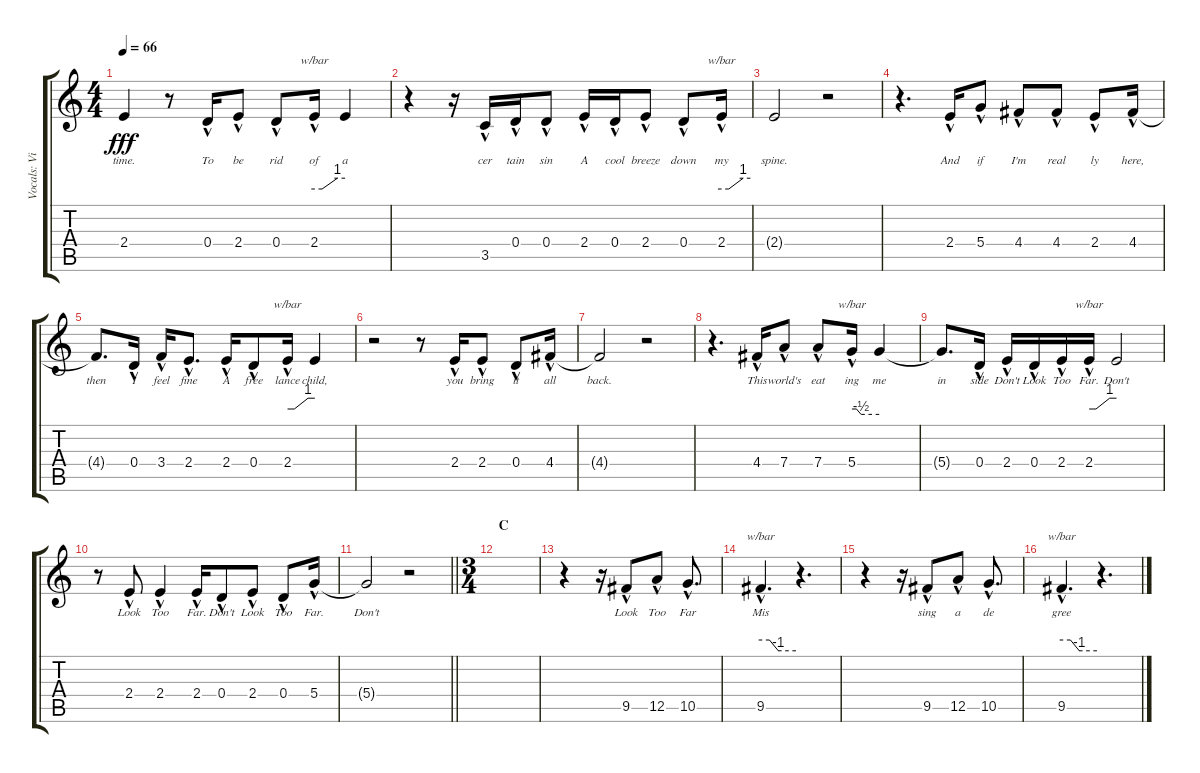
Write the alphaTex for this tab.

\track ("Vocals: Vincent" "Vocals: Vi") {instrument acousticguitarnylon}
\staff {score tabs}
\tuning (E4 B3 G3 D3 A2 E2) {hide}
\ts (4 4)
\tempo 66
\clef g2
\ks c
2.4{t}.4{lyrics (0 "time.") lyrics (1 "") lyrics (2 "") lyrics (3 "") lyrics (4 "") dy fff} r.8 0.4{hac}.16{lyrics (0 "To") lyrics (1 "") lyrics (2 "") lyrics (3 "") lyrics (4 "")} 2.4{hac}.8{lyrics (0 "be") lyrics (1 "") lyrics (2 "") lyrics (3 "") lyrics (4 "")} 0.4{hac}.8{lyrics (0 "rid") lyrics (1 "") lyrics (2 "") lyrics (3 "") lyrics (4 "")} 2.4{hac}.16{tbe (custom default 0 0 15 0 45 4 60 4) lyrics (0 "of") lyrics (1 "") lyrics (2 "") lyrics (3 "") lyrics (4 "")} 2.4{t}.4{lyrics (0 "a") lyrics (1 "") lyrics (2 "") lyrics (3 "") lyrics (4 "")} |
r.4 r.16 3.5{hac}.16{lyrics (0 "cer") lyrics (1 "") lyrics (2 "") lyrics (3 "") lyrics (4 "")} 0.4{hac}.16{lyrics (0 "tain") lyrics (1 "") lyrics (2 "") lyrics (3 "") lyrics (4 "")} 0.4{hac}.8{lyrics (0 "sin") lyrics (1 "") lyrics (2 "") lyrics (3 "") lyrics (4 "")} 2.4{hac}.16{lyrics (0 "A") lyrics (1 "") lyrics (2 "") lyrics (3 "") lyrics (4 "")} 0.4{hac}.16{lyrics (0 "cool") lyrics (1 "") lyrics (2 "") lyrics (3 "") lyrics (4 "")} 2.4{hac}.8{lyrics (0 "breeze") lyrics (1 "") lyrics (2 "") lyrics (3 "") lyrics (4 "")} 0.4{hac}.8{lyrics (0 "down") lyrics (1 "") lyrics (2 "") lyrics (3 "") lyrics (4 "")} 2.4{hac}.16{tbe (custom default 0 0 15 0 45 4 60 4) lyrics (0 "my") lyrics (1 "") lyrics (2 "") lyrics (3 "") lyrics (4 "")} |
2.4{t}.2{lyrics (0 "spine.") lyrics (1 "") lyrics (2 "") lyrics (3 "") lyrics (4 "")} r.2 |
r.4{d} 2.4{hac}.16{lyrics (0 "And") lyrics (1 "") lyrics (2 "") lyrics (3 "") lyrics (4 "")} 5.4{hac}.8{lyrics (0 "if") lyrics (1 "") lyrics (2 "") lyrics (3 "") lyrics (4 "")} 4.4{hac}.8{lyrics (0 "I'm") lyrics (1 "") lyrics (2 "") lyrics (3 "") lyrics (4 "")} 4.4{hac}.8{lyrics (0 "real") lyrics (1 "") lyrics (2 "") lyrics (3 "") lyrics (4 "")} 2.4{hac}.8{lyrics (0 "ly") lyrics (1 "") lyrics (2 "") lyrics (3 "") lyrics (4 "")} 4.4{hac}.16{lyrics (0 "here,") lyrics (1 "") lyrics (2 "") lyrics (3 "") lyrics (4 "")} |
4.4{t}.8{d lyrics (0 "then") lyrics (1 "") lyrics (2 "") lyrics (3 "") lyrics (4 "")} 0.4{hac}.16{lyrics (0 "I") lyrics (1 "") lyrics (2 "") lyrics (3 "") lyrics (4 "")} 3.4{hac}.16{lyrics (0 "feel") lyrics (1 "") lyrics (2 "") lyrics (3 "") lyrics (4 "")} 2.4{hac}.8{d lyrics (0 "fine") lyrics (1 "") lyrics (2 "") lyrics (3 "") lyrics (4 "")} 2.4{hac}.16{lyrics (0 "A") lyrics (1 "") lyrics (2 "") lyrics (3 "") lyrics (4 "")} 0.4{hac}.8{lyrics (0 "free") lyrics (1 "") lyrics (2 "") lyrics (3 "") lyrics (4 "")} 2.4{hac}.16{tbe (custom default 0 0 15 0 45 4 60 4) lyrics (0 "lance") lyrics (1 "") lyrics (2 "") lyrics (3 "") lyrics (4 "")} 2.4{t}.4{lyrics (0 "child,") lyrics (1 "") lyrics (2 "") lyrics (3 "") lyrics (4 "")} |
r.2 r.8 2.4{hac}.16{lyrics (0 "you") lyrics (1 "") lyrics (2 "") lyrics (3 "") lyrics (4 "")} 2.4{hac}.8{lyrics (0 "bring") lyrics (1 "") lyrics (2 "") lyrics (3 "") lyrics (4 "")} 0.4{hac}.8{lyrics (0 "it") lyrics (1 "") lyrics (2 "") lyrics (3 "") lyrics (4 "")} 4.4{hac}.16{lyrics (0 "all") lyrics (1 "") lyrics (2 "") lyrics (3 "") lyrics (4 "")} |
4.4{t}.2{lyrics (0 "back.") lyrics (1 "") lyrics (2 "") lyrics (3 "") lyrics (4 "")} r.2 |
r.4{d} 4.4{hac}.16{lyrics (0 "This") lyrics (1 "") lyrics (2 "") lyrics (3 "") lyrics (4 "")} 7.4{hac}.8{lyrics (0 "world's") lyrics (1 "") lyrics (2 "") lyrics (3 "") lyrics (4 "")} 7.4{hac}.8{lyrics (0 "eat") lyrics (1 "") lyrics (2 "") lyrics (3 "") lyrics (4 "")} 5.4{hac}.16{tbe (custom default 0 0 10 0 20 -2 60 -2) lyrics (0 "ing") lyrics (1 "") lyrics (2 "") lyrics (3 "") lyrics (4 "")} 5.4{t}.4{lyrics (0 "me") lyrics (1 "") lyrics (2 "") lyrics (3 "") lyrics (4 "")} |
5.4{t}.8{d lyrics (0 "in") lyrics (1 "") lyrics (2 "") lyrics (3 "") lyrics (4 "")} 0.4{hac}.16{lyrics (0 "side") lyrics (1 "") lyrics (2 "") lyrics (3 "") lyrics (4 "")} 2.4{hac}.16{lyrics (0 "Don't") lyrics (1 "") lyrics (2 "") lyrics (3 "") lyrics (4 "")} 0.4{hac}.16{lyrics (0 "Look") lyrics (1 "") lyrics (2 "") lyrics (3 "") lyrics (4 "")} 2.4{hac}.16{lyrics (0 "Too") lyrics (1 "") lyrics (2 "") lyrics (3 "") lyrics (4 "")} 2.4{hac}.16{tbe (custom default 0 0 15 0 45 4 60 4) lyrics (0 "Far.") lyrics (1 "") lyrics (2 "") lyrics (3 "") lyrics (4 "")} 2.4{t}.2{lyrics (0 "Don't") lyrics (1 "") lyrics (2 "") lyrics (3 "") lyrics (4 "")} |
r.8 2.4{hac}.8{lyrics (0 "Look") lyrics (1 "") lyrics (2 "") lyrics (3 "") lyrics (4 "")} 2.4{hac}.4{lyrics (0 "Too") lyrics (1 "") lyrics (2 "") lyrics (3 "") lyrics (4 "")} 2.4{hac}.16{lyrics (0 "Far.") lyrics (1 "") lyrics (2 "") lyrics (3 "") lyrics (4 "")} 0.4{hac}.8{lyrics (0 "Don't") lyrics (1 "") lyrics (2 "") lyrics (3 "") lyrics (4 "")} 2.4{hac}.8{lyrics (0 "Look") lyrics (1 "") lyrics (2 "") lyrics (3 "") lyrics (4 "")} 0.4{hac}.8{lyrics (0 "Too") lyrics (1 "") lyrics (2 "") lyrics (3 "") lyrics (4 "")} 5.4{hac}.16{lyrics (0 "Far.") lyrics (1 "") lyrics (2 "") lyrics (3 "") lyrics (4 "")} |
\barLineRight lightlight
5.4{t}.2{lyrics (0 "Don't") lyrics (1 "") lyrics (2 "") lyrics (3 "") lyrics (4 "")} r.2 |
\ts (3 4)
\section ("" "C")
|
r.4 r.16 9.5{hac}.8{lyrics (0 "Look") lyrics (1 "") lyrics (2 "") lyrics (3 "") lyrics (4 "")} 12.5{hac}.8{lyrics (0 "Too") lyrics (1 "") lyrics (2 "") lyrics (3 "") lyrics (4 "")} 10.5{hac}.8{d lyrics (0 "Far") lyrics (1 "") lyrics (2 "") lyrics (3 "") lyrics (4 "")} |
9.5{hac}.4{d tbe (custom default 0 0 15 0 30 -4 60 -4) lyrics (0 "Mis") lyrics (1 "") lyrics (2 "") lyrics (3 "") lyrics (4 "")} r.4{d} |
r.4 r.16 9.5{hac}.8{lyrics (0 "sing") lyrics (1 "") lyrics (2 "") lyrics (3 "") lyrics (4 "")} 12.5{hac}.8{lyrics (0 "a") lyrics (1 "") lyrics (2 "") lyrics (3 "") lyrics (4 "")} 10.5{hac}.8{d lyrics (0 "de") lyrics (1 "") lyrics (2 "") lyrics (3 "") lyrics (4 "")} |
9.5{hac}.4{d tbe (custom default 0 0 15 0 30 -4 60 -4) lyrics (0 "gree") lyrics (1 "") lyrics (2 "") lyrics (3 "") lyrics (4 "")} r.4{d}
